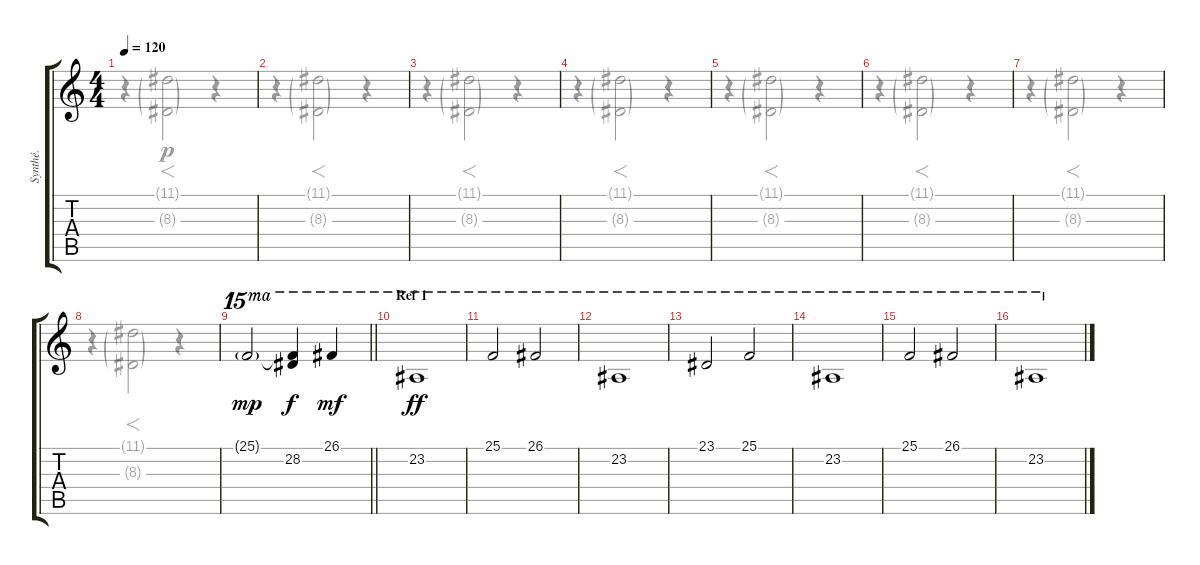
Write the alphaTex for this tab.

\track ("Synthé." "Synthé.") {instrument stringensemble1}
\staff {score tabs}
\tuning (E4 B3 G3 D3 A2 E2) {hide}
\voice
\ts (4 4)
\tempo 120
\clef g2
\ks c
|
|
|
|
|
|
|
|
\barLineRight lightlight
25.1{g}.2{ot 15ma dy mp} (25.1{t} 28.2).4{ot 15ma dy f} 26.1.4{ot 15ma dy mf} |
\section ("" "Ref 1")
23.2.1{ot 15ma dy ff} |
25.1.2{ot 15ma} 26.1.2{ot 15ma} |
23.2.1{ot 15ma} |
23.1.2{ot 15ma} 25.1.2{ot 15ma} |
23.2.1{ot 15ma} |
25.1.2{ot 15ma} 26.1.2{ot 15ma} |
23.2.1{ot 15ma}
\voice
\clef g2
\ottava regular
\simile none
\ks c
r.4{dy p} (11.1{g} 8.3{g}).2{f} r.4 |
r.4 (11.1{g} 8.3{g}).2{f} r.4 |
r.4 (11.1{g} 8.3{g}).2{f} r.4 |
r.4 (11.1{g} 8.3{g}).2{f} r.4 |
r.4 (11.1{g} 8.3{g}).2{f} r.4 |
r.4 (11.1{g} 8.3{g}).2{f} r.4 |
r.4 (11.1{g} 8.3{g}).2{f} r.4 |
r.4 (11.1{g} 8.3{g}).2{f} r.4 |
\barLineRight lightlight
|
|
|
|
|
|
|
